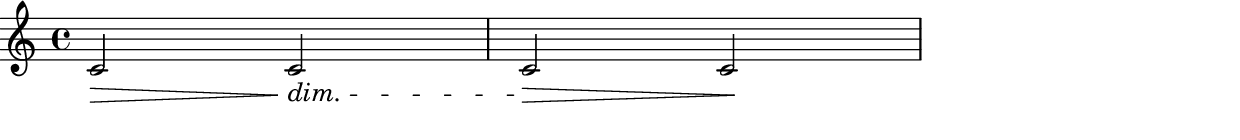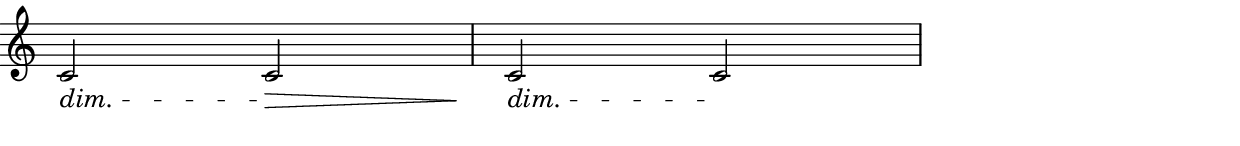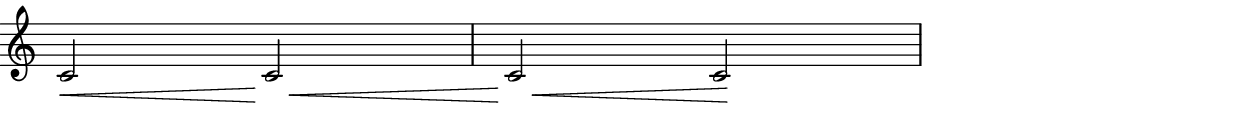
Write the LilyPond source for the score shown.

%% Generated by lilypond-book
%% Options: [exampleindent=10.16\mm,indent=0\mm,line-width=160\mm]
\include "lilypond-book-preamble.ly"


% ****************************************************************
% Start cut-&-pastable-section
% ****************************************************************

#(ly:set-option 'eps-box-padding 3.000000)



\paper {
  indent = 0\mm
  line-width = 160\mm
  % offset the left padding, also add 1mm as lilypond creates cropped
  % images with a little space on the right
  line-width = #(- line-width (* mm  3.000000) (* mm 1))
}

\layout {
  
}




% ****************************************************************
% ly snippet:
% ****************************************************************
\sourcefilename "/lilypond-2.23.82/input/regression/hairpin-neighboring-span-dynamics.ly"
\sourcefileline 0
\version "2.19.21"

\header {
  texidoc = "Bound padding for hairpins also applies before following
@code{DynamicTextSpanner} grobs.  In this case, @code{bound-padding}
is not scaled down.
"
}

\relative {
  \override Hairpin.to-barline = ##f
  c'2\>
  \dimTextDim
  c2\>
  \dimHairpin
  c\> c\! \break
  \dimTextDim
  c2\> 
  \override Hairpin.bound-padding = #5
  \dimHairpin
  c2\>
  \dimTextDim
  c2\> c\! \break
  \crescHairpin
  c2\< c\<
  c2\< c\!
}



% ****************************************************************
% end ly snippet
% ****************************************************************
